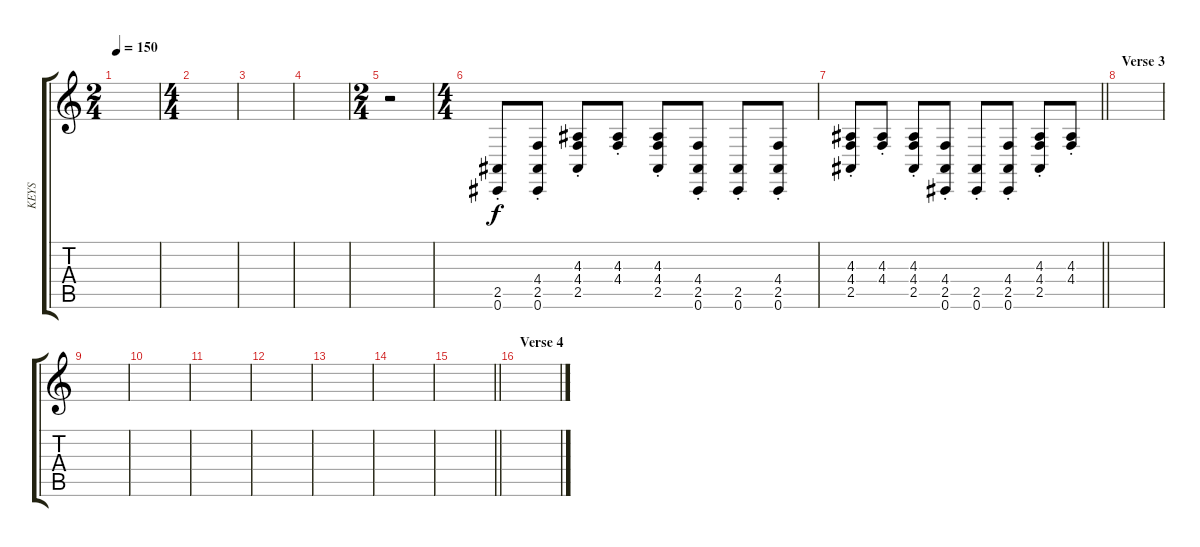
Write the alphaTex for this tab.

\track ("KEYS" "KEYS") {instrument lead2sawtooth}
\staff {score tabs}
\tuning (Eb4 Bb3 Gb3 Db3 Ab2 Db2) {hide}
\ts (2 4)
\tempo 150
\clef g2
\ks c
|
\ts (4 4)
|
|
|
\ts (2 4)
r.2{volume 0} |
\ts (4 4)
(2.5{st} 0.6{st}).8{volume 10} (4.4{st} 2.5{st} 0.6{st}).8 (4.3{st} 4.4{st} 2.5{st}).8 (4.3{st} 4.4{st}).8 (4.3{st} 4.4{st} 2.5{st}).8 (4.4{st} 2.5{st} 0.6{st}).8 (2.5{st} 0.6{st}).8 (4.4{st} 2.5{st} 0.6{st}).8 |
\barLineRight lightlight
(4.3{st} 4.4{st} 2.5{st}).8 (4.3{st} 4.4{st}).8 (4.3{st} 4.4{st} 2.5{st}).8 (4.4{st} 2.5{st} 0.6{st}).8 (2.5{st} 0.6{st}).8 (4.4{st} 2.5{st} 0.6{st}).8 (4.3{st} 4.4{st} 2.5{st}).8 (4.3{st} 4.4{st}).8 |
\section ("" "Verse 3")
|
|
|
|
|
|
|
\barLineRight lightlight
|
\section ("" "Verse 4")
